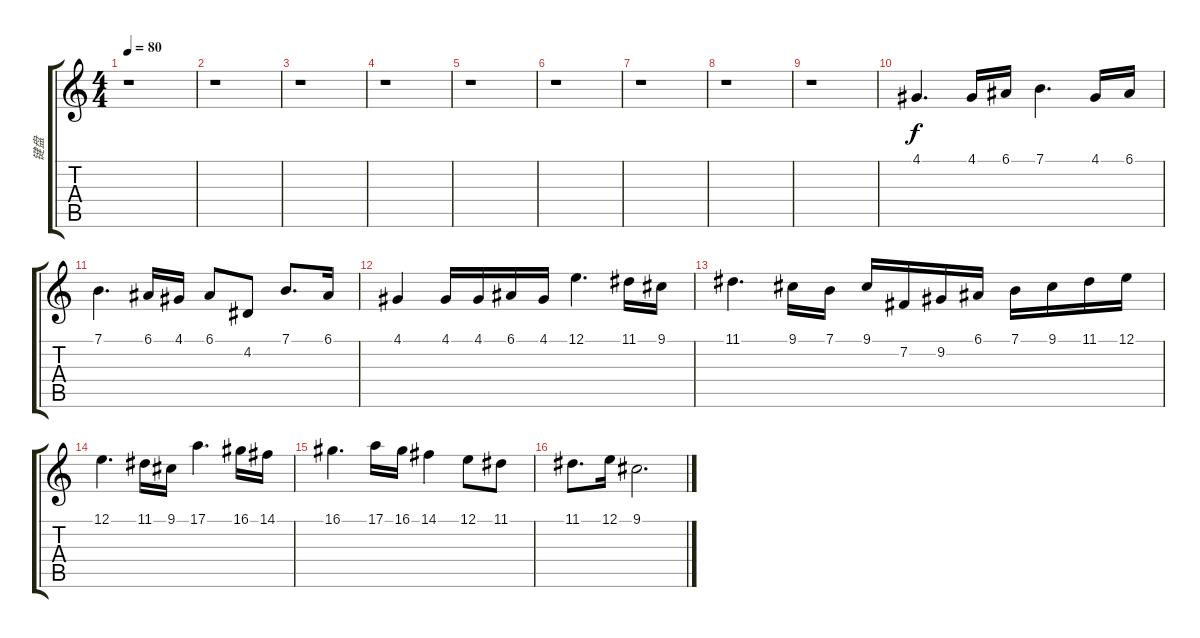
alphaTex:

\track ("键盘" "键盘") {instrument pad1newage}
\staff {score tabs}
\tuning (E4 B3 G3 D3 A2 E2) {hide}
\ts (4 4)
\tempo 80
\clef g2
\ks c
r.1{dy f} |
r.1 |
r.1 |
r.1 |
r.1 |
r.1 |
r.1 |
r.1 |
r.1 |
4.1.4{d} 4.1.16 6.1.16 7.1.4{d} 4.1.16 6.1.16 |
7.1.4{d} 6.1.16 4.1.16 6.1.8 4.2.8 7.1.8{d} 6.1.16 |
4.1.4 4.1.16 4.1.16 6.1.16 4.1.16 12.1.4{d} 11.1.16 9.1.16 |
11.1.4{d} 9.1.16 7.1.16 9.1.16 7.2.16 9.2.16 6.1.16 7.1.16 9.1.16 11.1.16 12.1.16 |
12.1.4{d} 11.1.16 9.1.16 17.1.4{d} 16.1.16 14.1.16 |
16.1.4{d} 17.1.16 16.1.16 14.1.4 12.1.8 11.1.8 |
11.1.8{d} 12.1.16 9.1.2{d}
